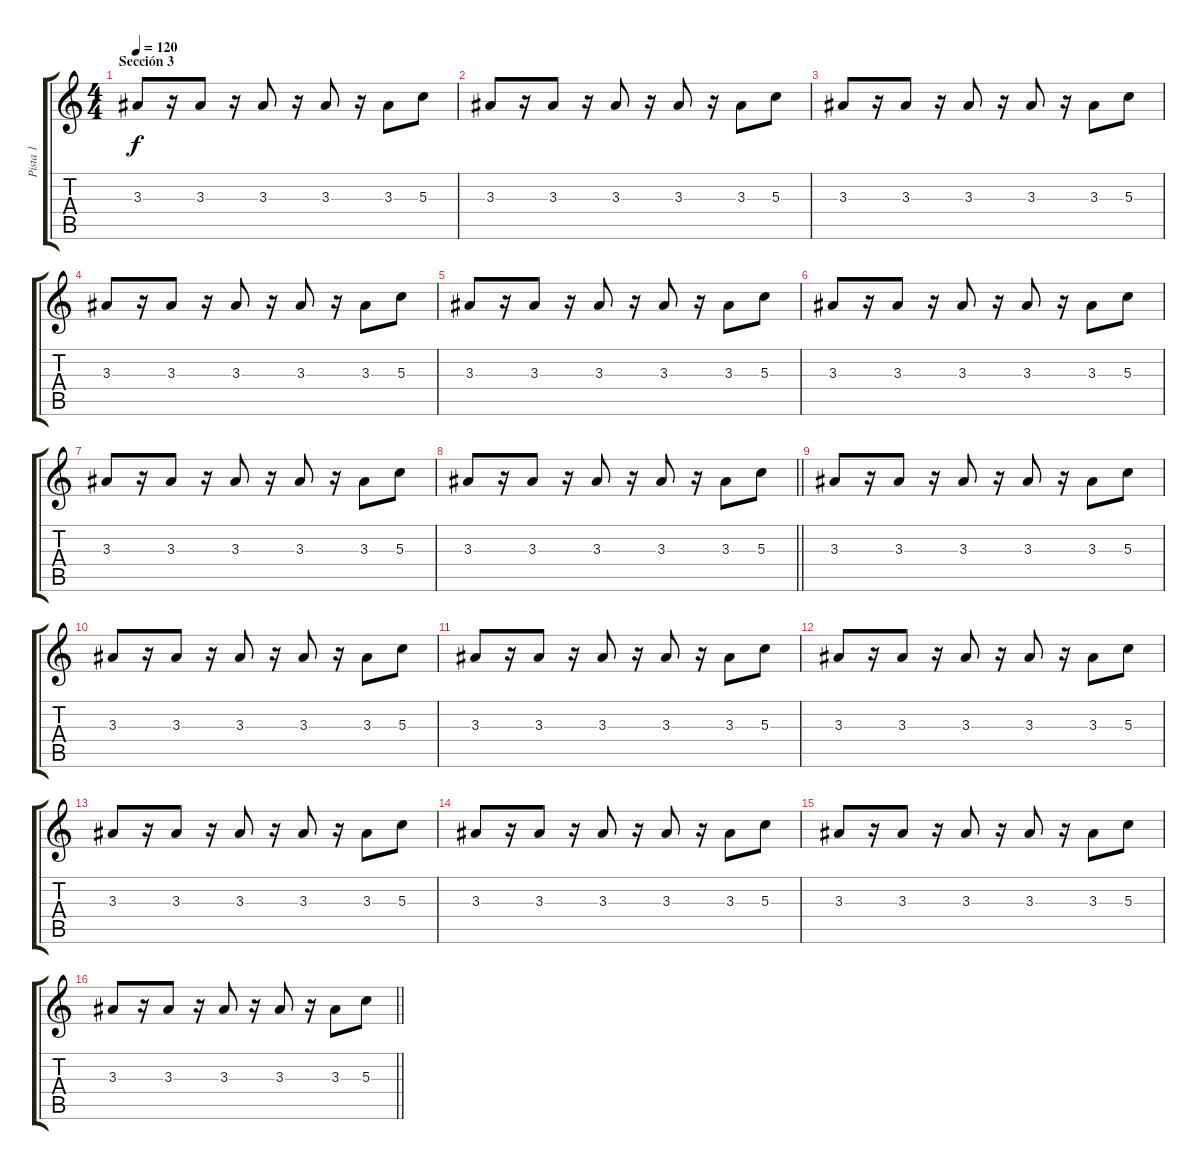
\track ("Pista 1" "Pista 1") {instrument electricguitarjazz}
\staff {score tabs}
\tuning (E4 B3 G3 D3 A2 E2) {hide}
\ts (4 4)
\section ("" "Sección 3")
\tempo 120
\clef g2
\ks c
3.3.8{dy f} r.16 3.3.8 r.16 3.3.8 r.16 3.3.8 r.16 3.3.8 5.3.8 |
3.3.8 r.16 3.3.8 r.16 3.3.8 r.16 3.3.8 r.16 3.3.8 5.3.8 |
3.3.8 r.16 3.3.8 r.16 3.3.8 r.16 3.3.8 r.16 3.3.8 5.3.8 |
3.3.8 r.16 3.3.8 r.16 3.3.8 r.16 3.3.8 r.16 3.3.8 5.3.8 |
3.3.8 r.16 3.3.8 r.16 3.3.8 r.16 3.3.8 r.16 3.3.8 5.3.8 |
3.3.8 r.16 3.3.8 r.16 3.3.8 r.16 3.3.8 r.16 3.3.8 5.3.8 |
3.3.8 r.16 3.3.8 r.16 3.3.8 r.16 3.3.8 r.16 3.3.8 5.3.8 |
\barLineRight lightlight
3.3.8 r.16 3.3.8 r.16 3.3.8 r.16 3.3.8 r.16 3.3.8 5.3.8 |
3.3.8 r.16 3.3.8 r.16 3.3.8 r.16 3.3.8 r.16 3.3.8 5.3.8 |
3.3.8 r.16 3.3.8 r.16 3.3.8 r.16 3.3.8 r.16 3.3.8 5.3.8 |
3.3.8 r.16 3.3.8 r.16 3.3.8 r.16 3.3.8 r.16 3.3.8 5.3.8 |
3.3.8 r.16 3.3.8 r.16 3.3.8 r.16 3.3.8 r.16 3.3.8 5.3.8 |
3.3.8 r.16 3.3.8 r.16 3.3.8 r.16 3.3.8 r.16 3.3.8 5.3.8 |
3.3.8 r.16 3.3.8 r.16 3.3.8 r.16 3.3.8 r.16 3.3.8 5.3.8 |
3.3.8 r.16 3.3.8 r.16 3.3.8 r.16 3.3.8 r.16 3.3.8 5.3.8 |
\barLineRight lightlight
3.3.8 r.16 3.3.8 r.16 3.3.8 r.16 3.3.8 r.16 3.3.8 5.3.8
